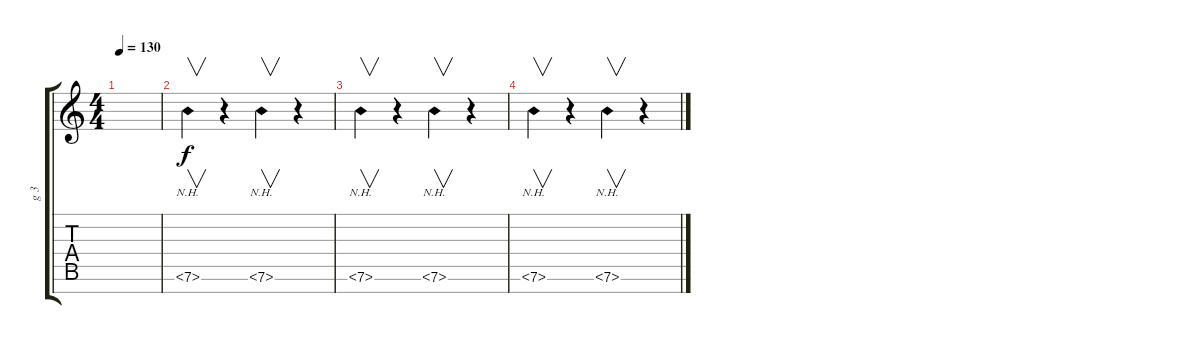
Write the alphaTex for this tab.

\track ("g 3" "g 3") {instrument distortionguitar}
\staff {score tabs}
\tuning (E4 B3 G3 D3 A2 E2 B1) {hide}
\ts (4 4)
\tempo 130
\clef g2
\ks c
|
7.6{nh}.4{v volume 10} r.4 7.6{nh}.4{v} r.4 |
7.6{nh}.4{v} r.4 7.6{nh}.4{v} r.4 |
7.6{nh}.4{v volume 3} r.4 7.6{nh}.4{v} r.4
